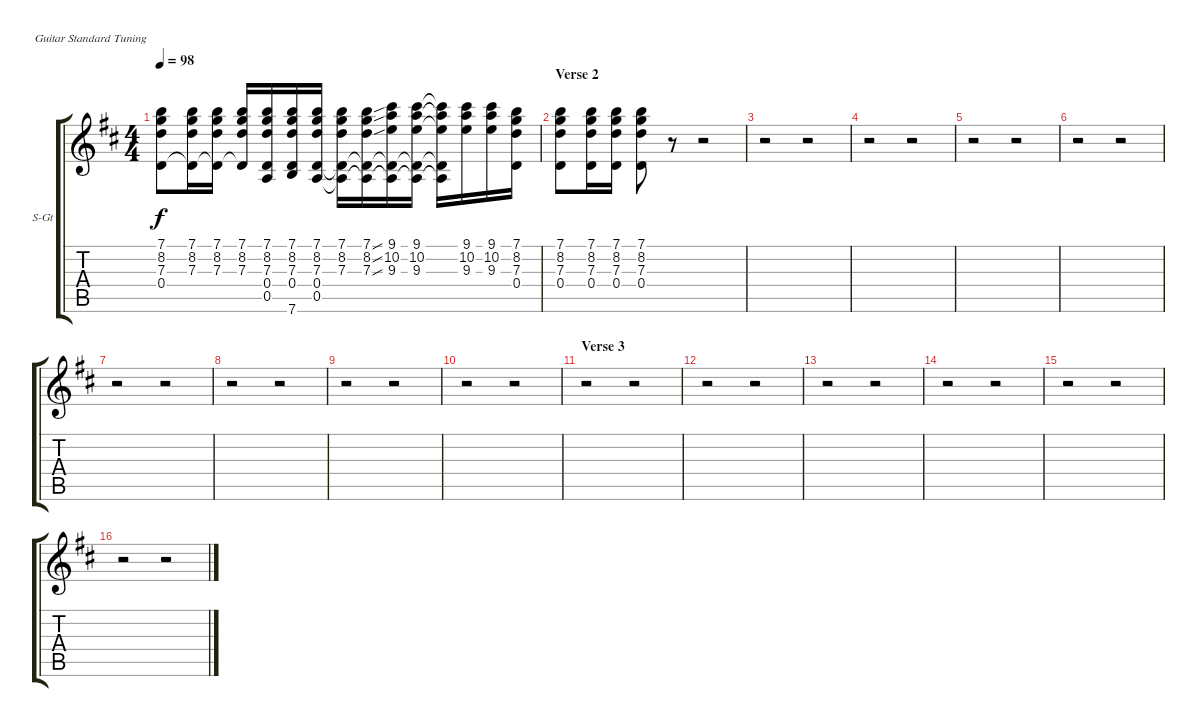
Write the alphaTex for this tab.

\bracketExtendMode groupsimilarinstruments
\firstSystemTrackNameOrientation horizontal
\otherSystemsTrackNameOrientation horizontal
\track ("Acoustic Gtr 3 (12 String)" "S-Gt") {instrument acousticguitarsteel}
\staff {score tabs}
\tuning (E4 B3 G3 D3 A2 E2)
\ts (4 4)
\tempo 98
\clef g2
\ks d
(7.1 8.2 7.3 0.4).8{dy f} (7.1 8.2 7.3 0.4{t}).16 (7.1 8.2 7.3 0.4{t}).16 (7.1 8.2 7.3 0.4{t}).16 (7.1 8.2 7.3 0.4 0.5).16 (7.1 8.2 7.3 0.4 7.6).16 (7.1 8.2 7.3 0.4 0.5).16 (7.1 8.2 7.3 0.4{t} 0.5{t}).16 (7.1{ss} 8.2{ss} 7.3{ss} 0.4{t} 0.5{t}).16 (9.1 10.2 9.3 0.4{t} 0.5{t}).16 (9.1 10.2 9.3 0.4{t} 0.5{t}).16 (9.1{t} 10.2{t} 9.3{t} 0.4{t} 0.5{t}).16 (9.1 10.2 9.3).16 (9.1 10.2 9.3).16 (7.1 8.2 7.3 0.4).16 |
\section ("" "Verse 2")
(7.1 8.2 7.3 0.4).8 (7.1 8.2 7.3 0.4).16 (7.1 8.2 7.3 0.4).16 (7.1 8.2 7.3 0.4).8 r.8 r.2 |
r.2 r.2 |
r.2 r.2 |
r.2 r.2 |
r.2 r.2 |
r.2 r.2 |
r.2 r.2 |
r.2 r.2 |
r.2 r.2 |
\section ("" "Verse 3")
r.2 r.2 |
r.2 r.2 |
r.2 r.2 |
r.2 r.2 |
r.2 r.2 |
r.2 r.2
